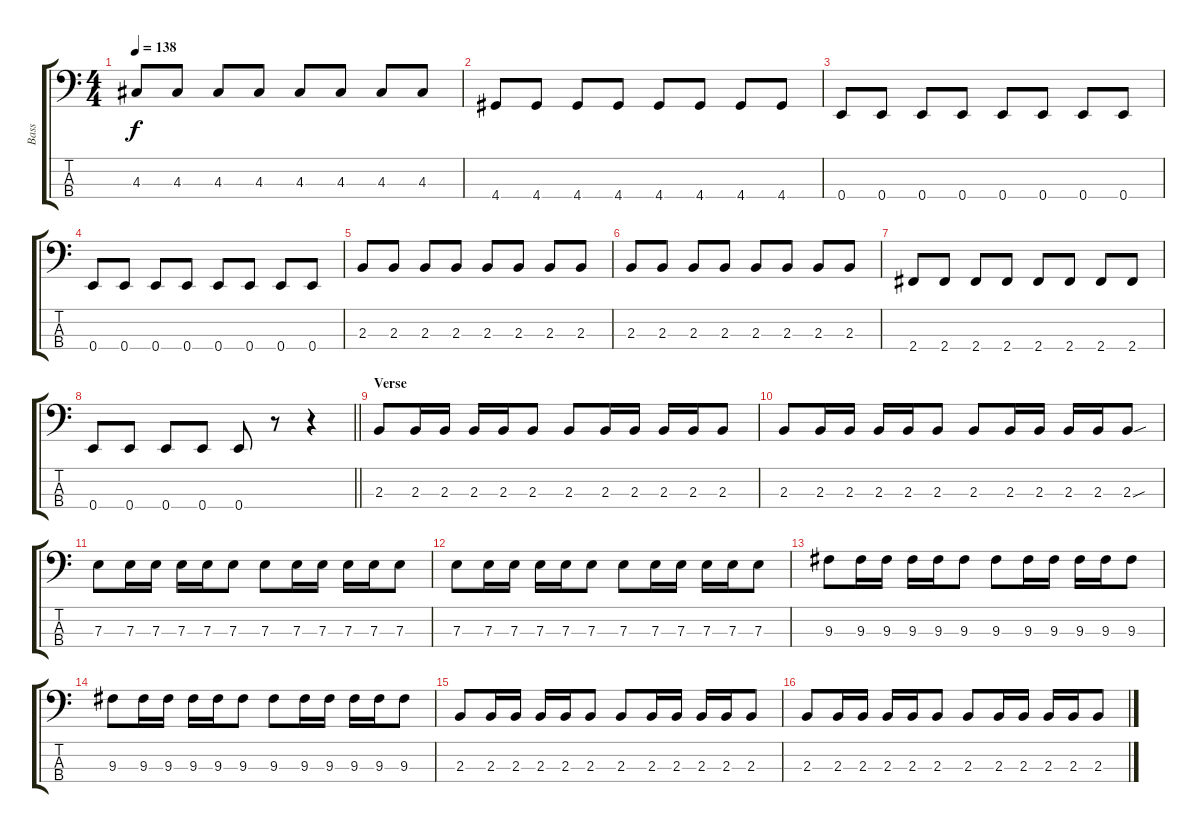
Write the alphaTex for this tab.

\track ("Bass" "Bass") {instrument electricbasspick}
\staff {score tabs}
\tuning (G2 D2 A1 E1) {hide}
\ts (4 4)
\tempo 138
\clef f4
\ks c
4.3.8{dy f} 4.3.8 4.3.8 4.3.8 4.3.8 4.3.8 4.3.8 4.3.8 |
4.4.8 4.4.8 4.4.8 4.4.8 4.4.8 4.4.8 4.4.8 4.4.8 |
0.4.8 0.4.8 0.4.8 0.4.8 0.4.8 0.4.8 0.4.8 0.4.8 |
0.4.8 0.4.8 0.4.8 0.4.8 0.4.8 0.4.8 0.4.8 0.4.8 |
2.3.8 2.3.8 2.3.8 2.3.8 2.3.8 2.3.8 2.3.8 2.3.8 |
2.3.8 2.3.8 2.3.8 2.3.8 2.3.8 2.3.8 2.3.8 2.3.8 |
2.4.8 2.4.8 2.4.8 2.4.8 2.4.8 2.4.8 2.4.8 2.4.8 |
\barLineRight lightlight
0.4.8 0.4.8 0.4.8 0.4.8 0.4.8 r.8 r.4{volume 11 instrument electricbasspick} |
\section ("" "Verse")
2.3.8 2.3.16 2.3.16 2.3.16 2.3.16 2.3.8 2.3.8 2.3.16 2.3.16 2.3.16 2.3.16 2.3.8 |
2.3.8 2.3.16 2.3.16 2.3.16 2.3.16 2.3.8 2.3.8 2.3.16 2.3.16 2.3.16 2.3.16 2.3{sou}.8 |
7.3.8 7.3.16 7.3.16 7.3.16 7.3.16 7.3.8 7.3.8 7.3.16 7.3.16 7.3.16 7.3.16 7.3.8 |
7.3.8 7.3.16 7.3.16 7.3.16 7.3.16 7.3.8 7.3.8 7.3.16 7.3.16 7.3.16 7.3.16 7.3.8 |
9.3.8 9.3.16 9.3.16 9.3.16 9.3.16 9.3.8 9.3.8 9.3.16 9.3.16 9.3.16 9.3.16 9.3.8 |
9.3.8 9.3.16 9.3.16 9.3.16 9.3.16 9.3.8 9.3.8 9.3.16 9.3.16 9.3.16 9.3.16 9.3.8 |
2.3.8 2.3.16 2.3.16 2.3.16 2.3.16 2.3.8 2.3.8 2.3.16 2.3.16 2.3.16 2.3.16 2.3.8 |
2.3.8 2.3.16 2.3.16 2.3.16 2.3.16 2.3.8 2.3.8 2.3.16 2.3.16 2.3.16 2.3.16 2.3.8
